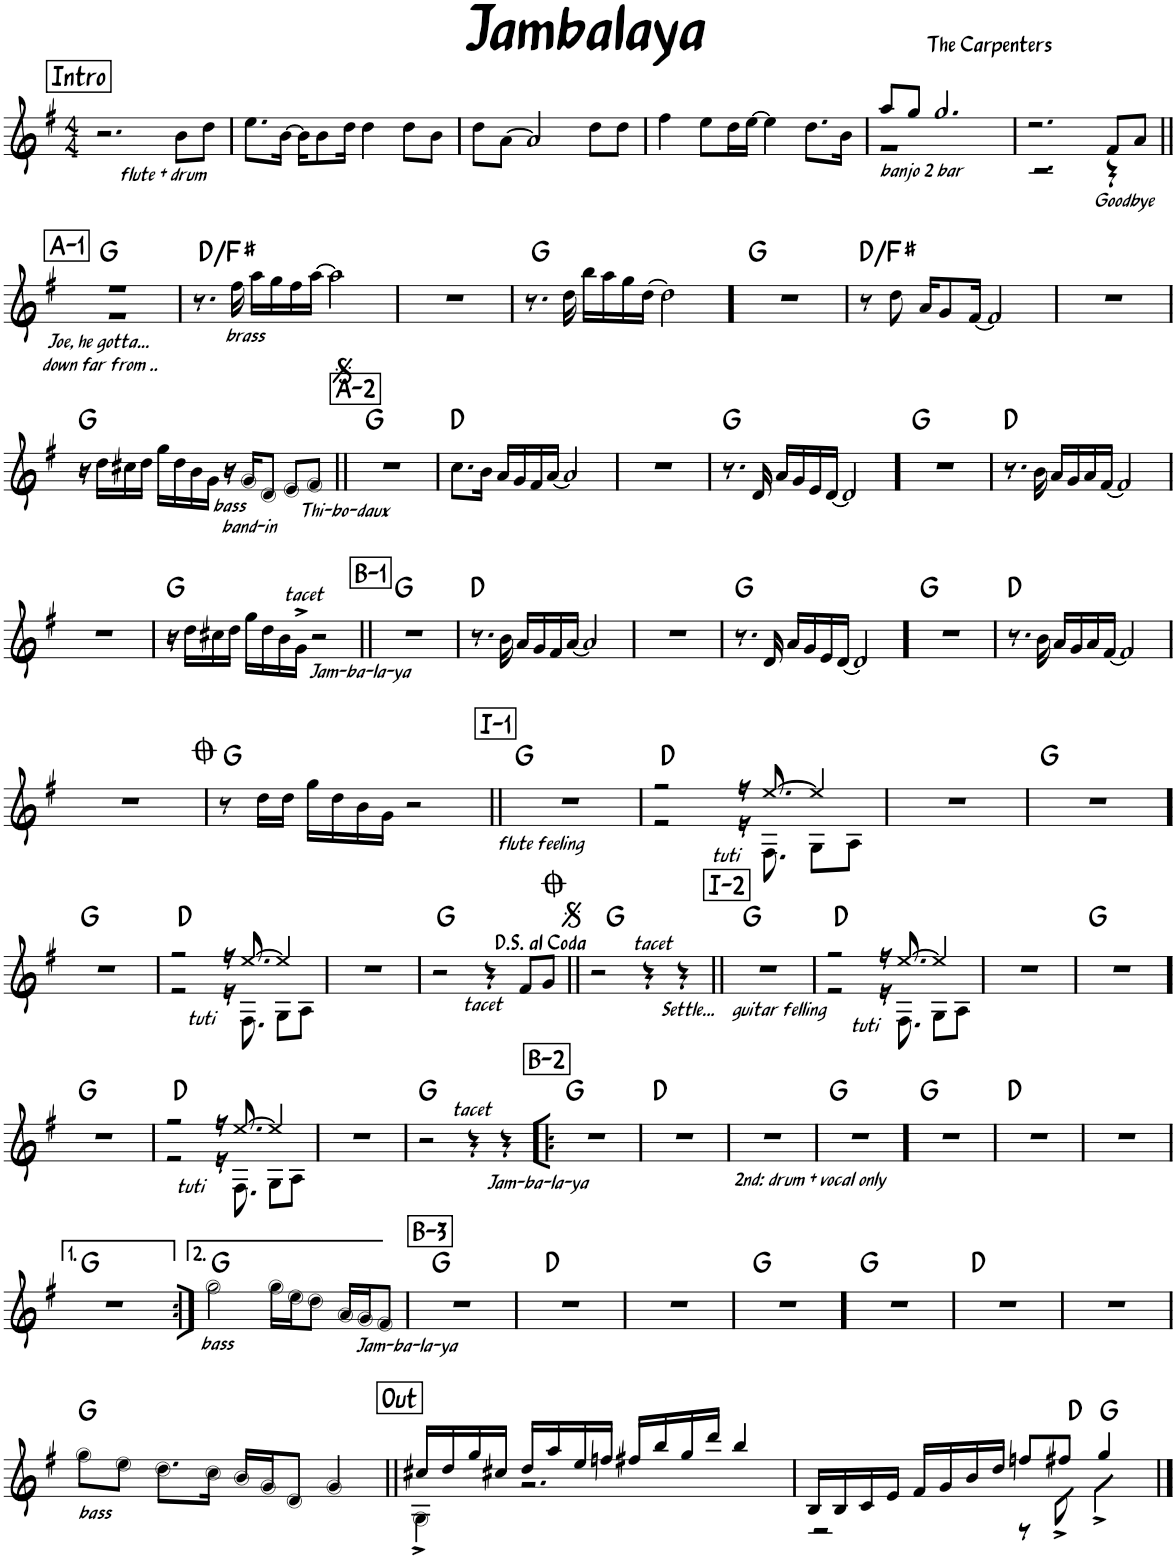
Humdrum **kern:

**kern	**harte
*part1	*part1
*staff1	*
*I"Piano	*
*I'Pno.	*
*clefG2	*
*k[f#]	*
*M4/4	*
!!LO:REH:place=s1:a:B:rj:fs=14:t=Intro
=1	=1
2.r	.
!LO:TX:b:i:t=flute + drum	!
8b\L	.
8dd\J	.
=2	=2
8.ee\L	.
[16b\Jk	.
16b\KL]	.
8b\	.
16dd\Jk	.
4dd\	.
8dd\L	.
8b\J	.
=3	=3
8dd\L	.
[8a\J	.
2a/]	.
8dd\L	.
8dd\J	.
=4	=4
4ff#\	.
8ee\L	.
16dd\L	.
[16ee\JJ	.
4ee\]	.
8.dd\L	.
16b\Jk	.
=5	=5
*^	*
!LO:TX:b:i:t=banjo 2 bar	!	!
8aa/L	1r	.
8gg/J	.	.
2.gg/	.	.
=6	=6	=6
2.r	2.r	.
!LO:TX:b:i:t=Goodbye	!	!
8f#/L	4r	.
8a/J	.	.
!!LO:LB:g=z	!!
!!LO:REH:place=s1:a:B:rj:fs=14:t=A-1	!!
=7||	=7||	=7||
!LO:TX:b:i:t=Joe, he gotta...	!	!
!LO:TX:b:i:t=down far from ..	!	!
1r	1r	G:maj
*v	*v	*
=8	=8
8.r	D:maj/3
!LO:TX:b:i:t=brass	!
16ff#\	.
16aa\LL	.
16gg\	.
16ff#\	.
[16aa\JJ	.
2aa\]	.
=9	=9
1r	.
=10	=10
8.r	G:maj
16dd\	.
16bb\LL	.
16aa\	.
16gg\	.
[16dd\JJ	.
2dd\]	.
=11!	=11!
1r	G:maj
=12	=12
8r	D:maj/3
8dd\	.
16a/KL	.
8g/	.
[16f#/Jk	.
2f#/]	.
=13	=13
1r	.
!!LO:LB:g=z
=14	=14
16r	G:maj
16dd\LL	.
16cc#X\	.
16dd\JJ	.
16gg\LL	.
16dd\	.
16b\	.
16g\JJ	.
!LO:TX:b:i:t=band-in	!
16r	.
!LO:TX:b:i:t=bass	!
16g/KL	.
8d/J	.
!LO:TX:b:i:t=Thi-bo-daux	!
8e/L	.
8f#/J	.
!!LO:REH:place=s1:a:B:rj:fs=14:t=A-2
=15||	=15||
1r	G:maj
=16	=16
8.cc\L	D:maj
16b\Jk	.
16a/LL	.
16g/	.
16f#/	.
[16a/JJ	.
2a/]	.
=17	=17
1r	.
=18	=18
8.r	G:maj
16d/	.
16a/LL	.
16g/	.
16e/	.
[16d/JJ	.
2d/]	.
=19!	=19!
1r	G:maj
=20	=20
8.r	D:maj
16b\	.
16a/LL	.
16g/	.
16a/	.
[16f#/JJ	.
2f#/]	.
!!LO:LB:g=z
=21	=21
1r	.
=22	=22
16r	G:maj
16dd\LL	.
16cc#X\	.
16dd\JJ	.
16gg\LL	.
16dd\	.
16b\	.
!LO:TX:a:i:t=tacet	!
16g^\JJ	.
2r	.
!!LO:REH:place=s1:a:B:rj:fs=14:t=B-1
=23||	=23||
!LO:TX:b:i:t=Jam-ba-la-ya	!
1r	G:maj
=24	=24
8.r	D:maj
16b\	.
16a/LL	.
16g/	.
16f#/	.
[16a/JJ	.
2a/]	.
=25	=25
1r	.
=26	=26
8.r	G:maj
16d/	.
16a/LL	.
16g/	.
16e/	.
[16d/JJ	.
2d/]	.
=27!	=27!
1r	G:maj
=28	=28
8.r	D:maj
16b\	.
16a/LL	.
16g/	.
16a/	.
[16f#/JJ	.
2f#/]	.
!!LO:LB:g=z
=29	=29
1r	.
=30	=30
8r	G:maj
16dd\LL	.
16dd\JJ	.
16gg\LL	.
16dd\	.
16b\	.
16g\JJ	.
2r	.
!!LO:REH:place=s1:a:B:rj:fs=14:t=I-1
=31||	=31||
!LO:TX:b:i:t=flute feeling	!
1r	G:maj
=32	=32
*^	*
2r	2r	D:maj
!LO:TX:b:i:t=tuti	!	!
16r	16r	.
[8.ee/	8.F#\	.
4ee/]	8G\L	.
.	8A\J	.
*v	*v	*
=33	=33
1r	.
=34	=34
1r	G:maj
!!LO:LB:g=z
=35!	=35!
1r	G:maj
=36	=36
*^	*
2r	2r	D:maj
!LO:TX:b:i:t=tuti	!	!
16r	16r	.
[8.ee/	8.F#\	.
4ee/]	8G\L	.
.	8A\J	.
*v	*v	*
=37	=37
1r	.
=38	=38
2r	G:maj
!LO:TX:b:i:t=tacet	!
4r	.
8f#/L	.
8g/J	.
=39||	=39||
2r	G:maj
!LO:TX:a:i:t=tacet	!
4r	.
!LO:TX:b:i:t=Settle...	!
4r	.
!!LO:REH:place=s1:a:B:rj:fs=14:t=I-2
=40||	=40||
!LO:TX:b:i:t=guitar felling	!
1r	G:maj
=41	=41
*^	*
2r	2r	D:maj
!LO:TX:b:i:t=tuti	!	!
16r	16r	.
[8.ee/	8.F#\	.
4ee/]	8G\L	.
.	8A\J	.
*v	*v	*
=42	=42
1r	.
=43	=43
1r	G:maj
!!LO:LB:g=z
=44!	=44!
1r	G:maj
=45	=45
*^	*
2r	2r	D:maj
!LO:TX:b:i:t=tuti	!	!
16r	16r	.
[8.ee/	8.F#\	.
4ee/]	8G\L	.
.	8A\J	.
*v	*v	*
=46	=46
1r	.
=47	=47
2r	G:maj
!LO:TX:a:i:t=tacet	!
4r	.
4r	.
!!LO:REH:place=s1:a:B:rj:fs=14:t=B-2
=48!|:	=48!|:
!LO:TX:b:i:t=2nd&colon; drum + vocal only	!
!LO:TX:b:i:t=Jam-ba-la-ya	!
1r	G:maj
=49	=49
1r	D:maj
=50	=50
1r	.
=51	=51
1r	G:maj
=52!	=52!
1r	G:maj
=53	=53
1r	D:maj
=54	=54
1r	.
!!LO:LB:g=z
=55	=55
1r	G:maj
=56:|!	=56:|!
!LO:TX:b:i:t=bass	!
2gg\	G:maj
16gg\LL	.
16ee\J	.
8dd\J	.
16a/LL	.
16g/J	.
8f#/J	.
!!LO:REH:place=s1:a:B:rj:fs=14:t=B-3
=57	=57
!LO:TX:b:i:t=Jam-ba-la-ya	!
1r	G:maj
=58	=58
1r	D:maj
=59	=59
1r	.
=60	=60
1r	G:maj
=61!	=61!
1r	G:maj
=62	=62
1r	D:maj
=63	=63
1r	.
!!LO:LB:g=z
=64	=64
!LO:TX:b:i:t=bass	!
8gg\L	G:maj
8ee\J	.
8.dd\L	.
16cc\Jk	.
16b/LL	.
16g/J	.
8d/J	.
4g/	.
!!LO:REH:place=s1:a:B:rj:fs=14:t=Out
=65||	=65||
*^	*
16cc#X/LL	4G^\	.
16dd/	.	.
16gg/	.	.
16cc#X/JJ	.	.
16dd/LL	2.r	.
16aa/	.	.
16ee/	.	.
16ffn/JJ	.	.
16ff#X/LL	.	.
16bb/	.	.
16gg/	.	.
16ddd/JJ	.	.
4bb/	.	.
=66	=66	=66
16B/LL	2r	.
16B/	.	.
16c/	.	.
16e/JJ	.	.
16f#/LL	.	.
16g/	.	.
16b/	.	.
16dd/JJ	.	.
8ffn/L	8r	.
8ff#X/J	8e^\	D:maj
4gg/	4a^\	G:maj
*v	*v	*
==	==
*-	*-
